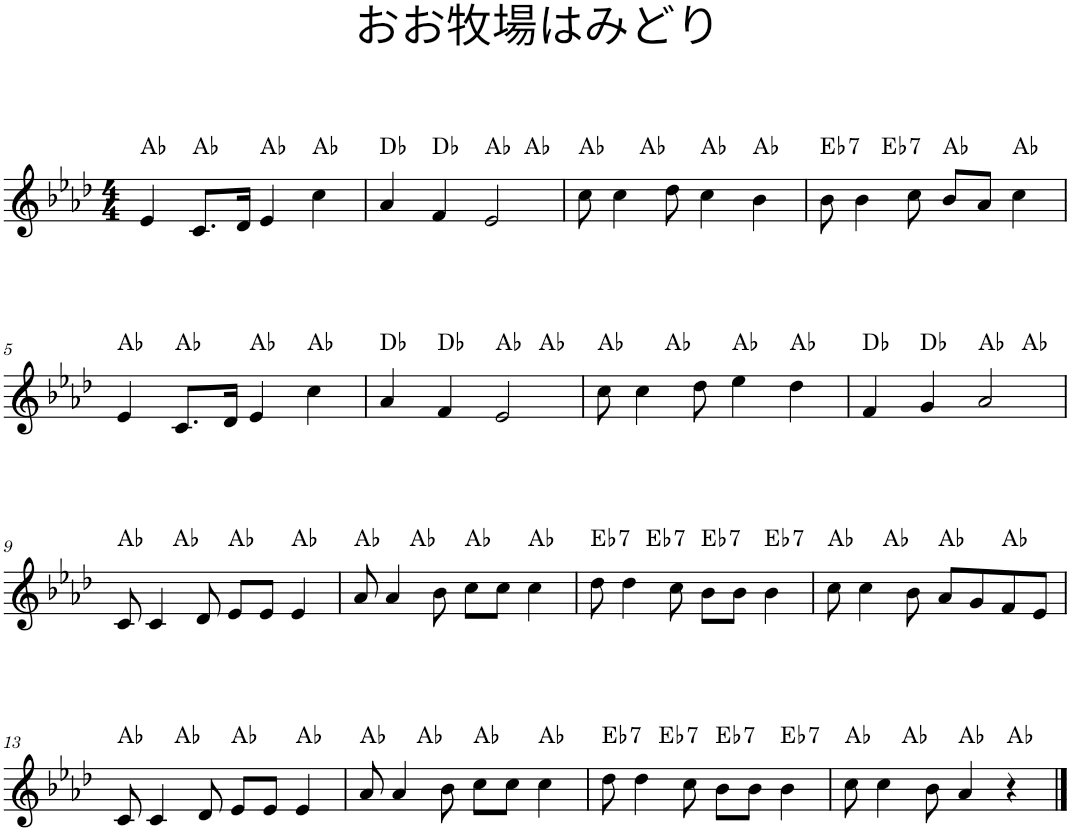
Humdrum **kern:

**kern	**harte
*part1	*part1
*staff1	*
*I"Piano	*
*I'Pno.	*
*clefG2	*
*k[b-e-a-d-]	*
*M4/4	*
=1	=1
4e-/	Ab:maj
8.c/L	Ab:maj
16d-/Jk	.
4e-/	Ab:maj
4cc\	Ab:maj
=2	=2
*^	*
4a-/	2.ryy	Db:maj
4f/	.	Db:maj
2e-/	.	Ab:maj
.	4ryy	Ab:maj
=3	=3	=3
8cc\	4ryy	Ab:maj
4cc\	.	.
.	2.ryy	Ab:maj
8dd-\	.	.
4cc\	.	Ab:maj
4b-\	.	Ab:maj
=4	=4	=4
!	!	!LO:H:kt=7
8b-\	4ryy	Eb:7
4b-\	.	.
!	!	!LO:H:kt=7
.	2.ryy	Eb:7
8cc\	.	.
8b-/L	.	Ab:maj
8a-/J	.	.
4cc\	.	Ab:maj
*v	*v	*
!!LO:LB:g=z
=5	=5
4e-/	Ab:maj
8.c/L	Ab:maj
16d-/Jk	.
4e-/	Ab:maj
4cc\	Ab:maj
=6	=6
*^	*
4a-/	2.ryy	Db:maj
4f/	.	Db:maj
2e-/	.	Ab:maj
.	4ryy	Ab:maj
=7	=7	=7
8cc\	4ryy	Ab:maj
4cc\	.	.
.	2.ryy	Ab:maj
8dd-\	.	.
4ee-\	.	Ab:maj
4dd-\	.	Ab:maj
=8	=8	=8
4f/	2.ryy	Db:maj
4g/	.	Db:maj
2a-/	.	Ab:maj
.	4ryy	Ab:maj
!!LO:LB:g=z	!!
=9	=9	=9
8c/	4ryy	Ab:maj
4c/	.	.
.	2.ryy	Ab:maj
8d-/	.	.
8e-/L	.	Ab:maj
8e-/J	.	.
4e-/	.	Ab:maj
=10	=10	=10
8a-/	4ryy	Ab:maj
4a-/	.	.
.	2.ryy	Ab:maj
8b-\	.	.
8cc\L	.	Ab:maj
8cc\J	.	.
4cc\	.	Ab:maj
=11	=11	=11
!	!	!LO:H:kt=7
8dd-\	4ryy	Eb:7
4dd-\	.	.
!	!	!LO:H:kt=7
.	2.ryy	Eb:7
8cc\	.	.
!	!	!LO:H:kt=7
8b-\L	.	Eb:7
8b-\J	.	.
!	!	!LO:H:kt=7
4b-\	.	Eb:7
=12	=12	=12
8cc\	4ryy	Ab:maj
4cc\	.	.
.	2.ryy	Ab:maj
8b-\	.	.
8a-/L	.	Ab:maj
8g/	.	.
8f/	.	Ab:maj
8e-/J	.	.
!!LO:LB:g=z	!!
=13	=13	=13
8c/	4ryy	Ab:maj
4c/	.	.
.	2.ryy	Ab:maj
8d-/	.	.
8e-/L	.	Ab:maj
8e-/J	.	.
4e-/	.	Ab:maj
=14	=14	=14
8a-/	4ryy	Ab:maj
4a-/	.	.
.	2.ryy	Ab:maj
8b-\	.	.
8cc\L	.	Ab:maj
8cc\J	.	.
4cc\	.	Ab:maj
=15	=15	=15
!	!	!LO:H:kt=7
8dd-\	4ryy	Eb:7
4dd-\	.	.
!	!	!LO:H:kt=7
.	2.ryy	Eb:7
8cc\	.	.
!	!	!LO:H:kt=7
8b-\L	.	Eb:7
8b-\J	.	.
!	!	!LO:H:kt=7
4b-\	.	Eb:7
=16	=16	=16
8cc\	4ryy	Ab:maj
4cc\	.	.
.	2.ryy	Ab:maj
8b-\	.	.
4a-/	.	Ab:maj
4r	.	Ab:maj
*v	*v	*
==	==
*-	*-
